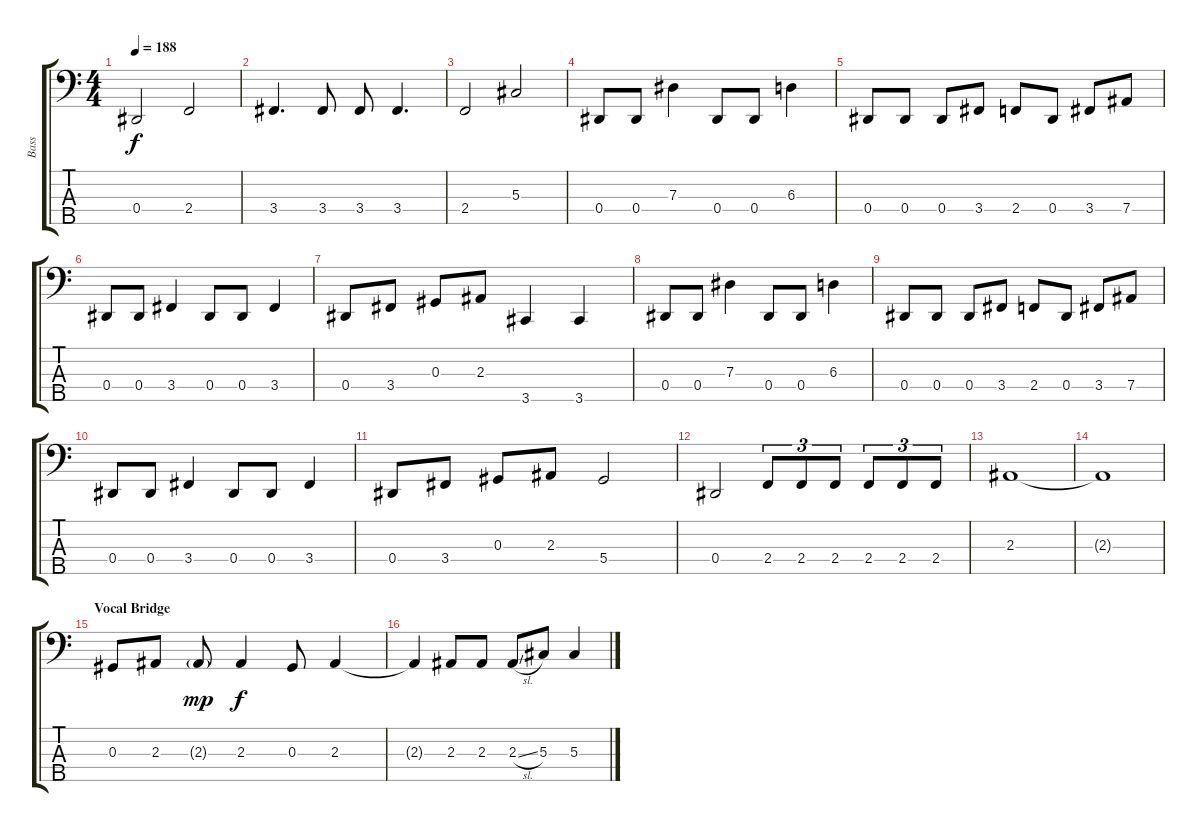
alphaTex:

\track ("Bass" "Bass") {instrument electricbasspick}
\staff {score tabs}
\tuning (Gb2 Db2 Ab1 Eb1 Bb0) {hide}
\ts (4 4)
\tempo 188
\clef f4
\ks c
0.4.2{dy f} 2.4.2 |
3.4.4{d} 3.4.8 3.4.8 3.4.4{d} |
2.4.2 5.3.2 |
0.4.8 0.4.8 7.3.4 0.4.8 0.4.8 6.3.4 |
0.4.8 0.4.8 0.4.8 3.4.8 2.4.8 0.4.8 3.4.8 7.4.8 |
0.4.8 0.4.8 3.4.4 0.4.8 0.4.8 3.4.4 |
0.4.8 3.4.8 0.3.8 2.3.8 3.5.4 3.5.4 |
0.4.8 0.4.8 7.3.4 0.4.8 0.4.8 6.3.4 |
0.4.8 0.4.8 0.4.8 3.4.8 2.4.8 0.4.8 3.4.8 7.4.8 |
0.4.8 0.4.8 3.4.4 0.4.8 0.4.8 3.4.4 |
0.4.8 3.4.8 0.3.8 2.3.8 5.4.2 |
0.4.2 2.4.8{tu (3 2)} 2.4.8{tu (3 2)} 2.4.8{tu (3 2)} 2.4.8{tu (3 2)} 2.4.8{tu (3 2)} 2.4.8{tu (3 2)} |
2.3.1 |
2.3{t}.1 |
\section ("" "Vocal Bridge")
0.3.8 2.3.8 2.3{g}.8{dy mp} 2.3.4{dy f} 0.3.8 2.3.4 |
2.3{t}.4 2.3.8 2.3.8 2.3{sl}.8 5.3.8 5.3.4
